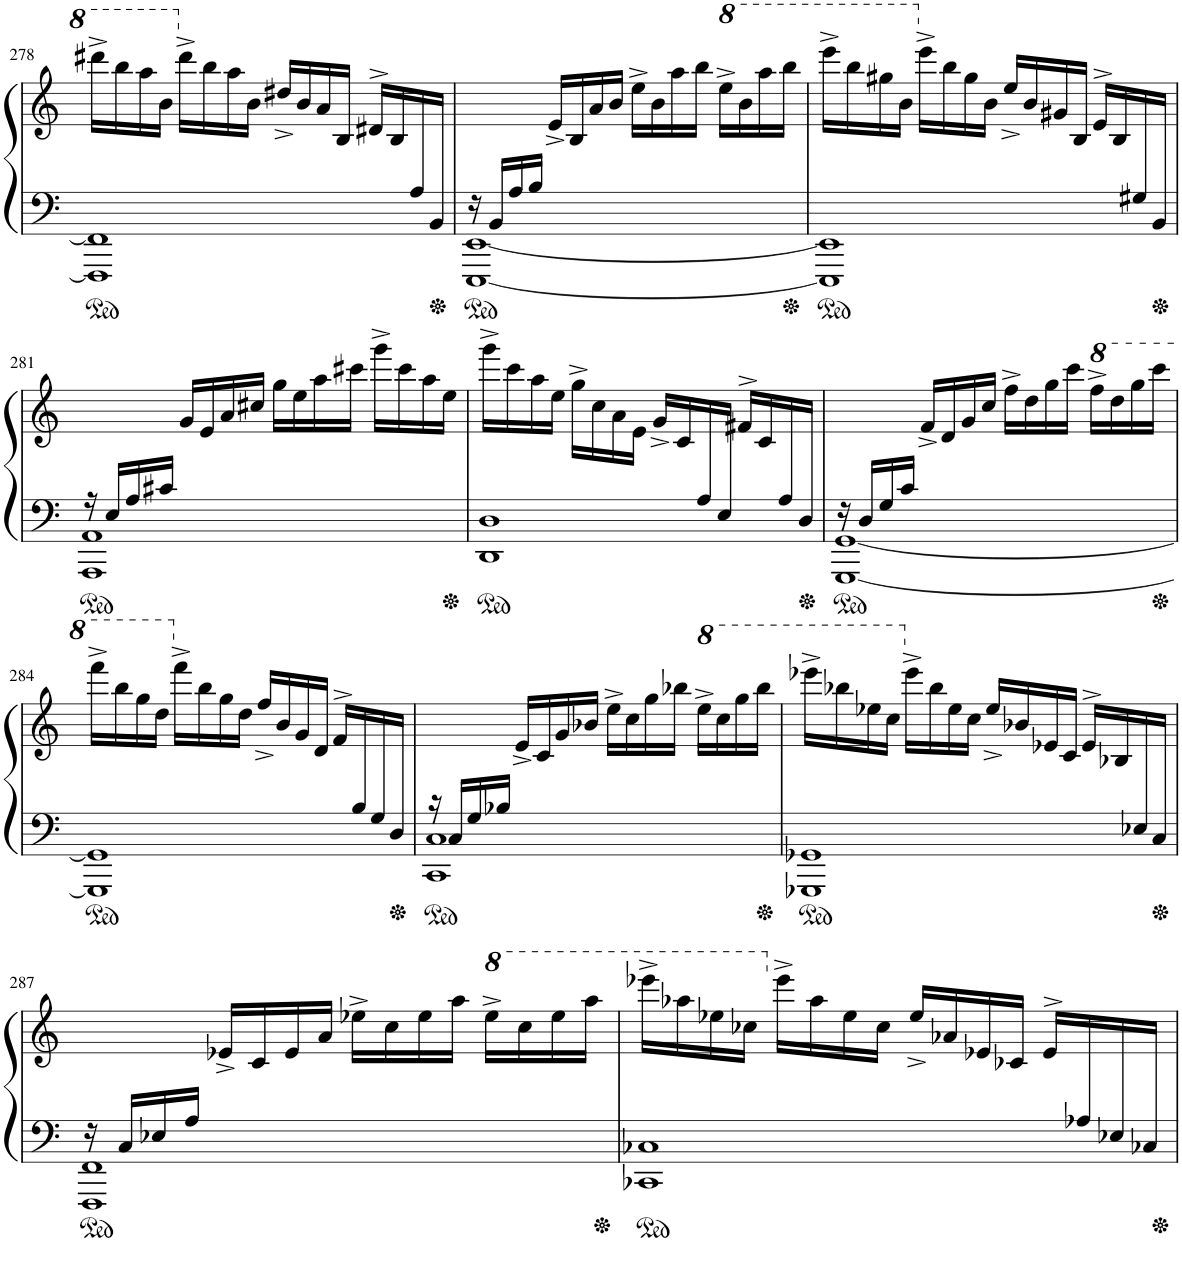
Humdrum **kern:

**kern	**kern
*part1	*part1
*staff2	*staff1
*I"Piano	*
*I'Pno.	*
!!LO:PB:g=z
*clefF4	*clefG2
*k[]	*k[]
*M4/4	*M4/4
=278	=278
*^	*^
2.ryy	1FFF] 1FF]	16dddd#X^\LL	2.ryy
.	.	16bbb\	.
.	.	16aaa\	.
.	.	16bb\JJ	.
.	.	16ddd#^\LL	.
.	.	16bb\	.
.	.	16aa\	.
.	.	16b\JJ	.
.	.	16dd#X^/LL	.
.	.	16b/	.
.	.	16a/	.
.	.	16B/JJ	.
8ryy	.	16ryy	16d#X^/LL
.	.	16ryy	16B/
16A/	.	16ryy	8ryy
16BB/JJ	.	16ryy	.
*	*	*v	*v
=279	=279	=279
16r	[1EEE^ [1EE^	4ryy
16BB/LL	.	.
16A/	.	.
16B/JJ	.	.
4ryy	.	16e^/LL
.	.	16B/
.	.	16a/
.	.	16b/JJ
2ryy	.	16ee^\LL
.	.	16b\
.	.	16aa\
.	.	16bb\JJ
*	*	*8va
.	.	16eee^\LL
.	.	16bb\
.	.	16aaa\
.	.	16bbb\JJ
=280	=280	=280
*	*	*^
2.ryy	1EEE]^ 1EE]^	16eeee^\LL	2.ryy
.	.	16bbb\	.
.	.	16ggg#X\	.
.	.	16bb\JJ	.
*	*	*X8va	*
.	.	16eee^\LL	.
.	.	16bb\	.
.	.	16gg#\	.
.	.	16b\JJ	.
.	.	16ee^/LL	.
.	.	16b/	.
.	.	16g#X/	.
.	.	16B/JJ	.
8ryy	.	16ryy	16e^/LL
.	.	16ryy	16B/
16G#X/	.	16ryy	8ryy
16BB/JJ	.	16ryy	.
*	*	*v	*v
!!LO:LB:g=z
=281	=281	=281
16r	1AAA^ 1AA^	4ryy
16E/LL	.	.
16A/	.	.
16c#X/JJ	.	.
4ryy	.	16g/LL
.	.	16e/
.	.	16a/
.	.	16cc#X/JJ
2ryy	.	16gg\LL
.	.	16ee\
.	.	16aa\
.	.	16ccc#X\JJ
.	.	16ggg^\LL
.	.	16ccc#\
.	.	16aa\
.	.	16ee\JJ
=282	=282	=282
*	*^	*^
8ryy	2.ryy	1DD^ 1D^	16ggg^\LL	2.ryy
.	.	.	16ccc\	.
.	.	.	16aa\	.
.	.	.	16ee\JJ	.
.	.	.	16gg^\LL	.
.	.	.	16cc\	.
.	.	.	16a\	.
.	.	.	16e\JJ	.
.	.	.	16g^/LL	.
.	.	.	16c/	.
16A/	.	.	8ryy	.
16E/JJ	.	.	.	.
4ryy	8ryy	.	16ryy	16f#X^/LL
.	.	.	16ryy	16c/
.	16A/	.	16ryy	8ryy
.	16D/JJ	.	16ryy	.
*	*v	*v	*	*
*	*	*v	*v
=283	=283	=283
16r	[1GGG^ [1GG^	4ryy
16D/LL	.	.
16G/	.	.
16c/JJ	.	.
4ryy	.	16f^/LL
.	.	16d/
.	.	16g/
.	.	16cc/JJ
2ryy	.	16ff^\LL
.	.	16dd\
.	.	16gg\
.	.	16ccc\JJ
*	*	*8va
.	.	16fff^\LL
.	.	16ddd\
.	.	16ggg\
.	.	16cccc\JJ
!!LO:LB:g=z
=284	=284	=284
*	*	*^
2.ryy	1GGG]^ 1GG]^	16ffff^\LL	2.ryy
.	.	16bbb\	.
.	.	16ggg\	.
.	.	16ddd\JJ	.
*	*	*X8va	*
.	.	16fff^\LL	.
.	.	16bb\	.
.	.	16gg\	.
.	.	16dd\JJ	.
.	.	16ff^/LL	.
.	.	16b/	.
.	.	16g/	.
.	.	16d/JJ	.
16ryy	.	16ryy	16f^/LL
16B/	.	16ryy	8.ryy
16G/	.	16ryy	.
16D/JJ	.	16ryy	.
*	*	*v	*v
=285	=285	=285
16r	1CC^ 1C^	4ryy
16C/LL	.	.
16G/	.	.
16B-X/JJ	.	.
4ryy	.	16e^/LL
.	.	16c/
.	.	16g/
.	.	16b-X/JJ
2ryy	.	16ee^\LL
.	.	16cc\
.	.	16gg\
.	.	16bb-X\JJ
*	*	*8va
.	.	16eee^\LL
.	.	16ccc\
.	.	16ggg\
.	.	16bbb-\JJ
=286	=286	=286
*	*	*^
2.ryy	1GGG-X^ 1GG-X^	16eeee-X^\LL	2.ryy
.	.	16bbb-X\	.
.	.	16eee-X\	.
.	.	16ccc\JJ	.
*	*	*X8va	*
.	.	16eee-^\LL	.
.	.	16bb-\	.
.	.	16ee-\	.
.	.	16cc\JJ	.
.	.	16ee-^/LL	.
.	.	16b-X/	.
.	.	16e-X/	.
.	.	16c/JJ	.
8ryy	.	16ryy	16e-^/LL
.	.	16ryy	16B-X/
16E-X/	.	16ryy	8ryy
16C/JJ	.	16ryy	.
*	*	*v	*v
!!LO:LB:g=z
=287	=287	=287
16r	1FFF^ 1FF^	4ryy
16C/LL	.	.
16E-X/	.	.
16A/JJ	.	.
4ryy	.	16e-X^/LL
.	.	16c/
.	.	16e-/
.	.	16a/JJ
2ryy	.	16ee-X^\LL
.	.	16cc\
.	.	16ee-\
.	.	16aa\JJ
*	*	*8va
.	.	16eee-^\LL
.	.	16ccc\
.	.	16eee-\
.	.	16aaa\JJ
=288	=288	=288
*	*	*^
2.ryy	1CC-X^ 1C-X^	16eeee-X^\LL	2.ryy
.	.	16aaa-X\	.
.	.	16eee-X\	.
.	.	16ccc-X\JJ	.
*	*	*X8va	*
.	.	16eee-^\LL	.
.	.	16aa-\	.
.	.	16ee-\	.
.	.	16cc-\JJ	.
.	.	16ee-^/LL	.
.	.	16a-X/	.
.	.	16e-X/	.
.	.	16c-X/JJ	.
16ryy	.	16ryy	16e-^/LL
16A-X/	.	16ryy	8.ryy
16E-X/	.	16ryy	.
16C-X/JJ	.	16ryy	.
*v	*v	*	*
*	*v	*v
=	=
*-	*-
